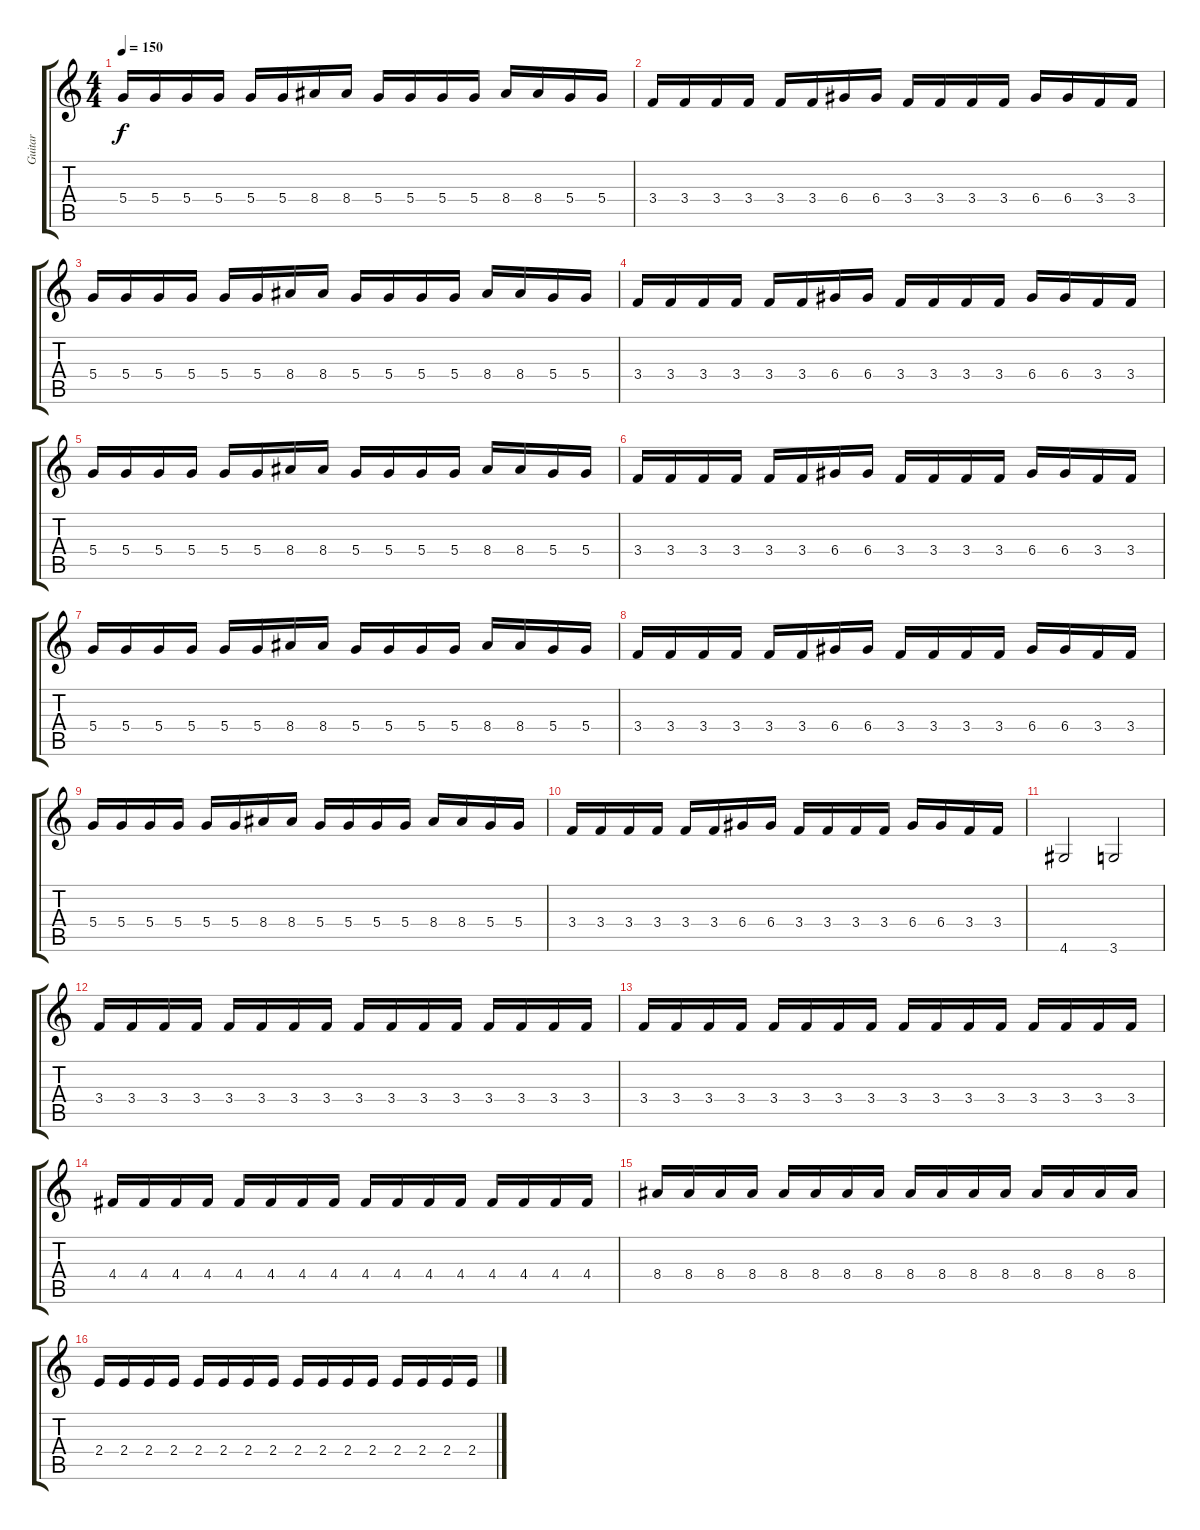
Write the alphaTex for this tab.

\track ("Guitar" "Guitar") {instrument distortionguitar}
\staff {score tabs}
\tuning (E4 B3 G3 D3 A2 E2) {hide}
\ts (4 4)
\tempo 150
\clef g2
\ks c
5.4.16{dy f} 5.4.16 5.4.16 5.4.16 5.4.16 5.4.16 8.4.16 8.4.16 5.4.16 5.4.16 5.4.16 5.4.16 8.4.16 8.4.16 5.4.16 5.4.16 |
3.4.16 3.4.16 3.4.16 3.4.16 3.4.16 3.4.16 6.4.16 6.4.16 3.4.16 3.4.16 3.4.16 3.4.16 6.4.16 6.4.16 3.4.16 3.4.16 |
5.4.16 5.4.16 5.4.16 5.4.16 5.4.16 5.4.16 8.4.16 8.4.16 5.4.16 5.4.16 5.4.16 5.4.16 8.4.16 8.4.16 5.4.16 5.4.16 |
3.4.16 3.4.16 3.4.16 3.4.16 3.4.16 3.4.16 6.4.16 6.4.16 3.4.16 3.4.16 3.4.16 3.4.16 6.4.16 6.4.16 3.4.16 3.4.16 |
5.4.16 5.4.16 5.4.16 5.4.16 5.4.16 5.4.16 8.4.16 8.4.16 5.4.16 5.4.16 5.4.16 5.4.16 8.4.16 8.4.16 5.4.16 5.4.16 |
3.4.16 3.4.16 3.4.16 3.4.16 3.4.16 3.4.16 6.4.16 6.4.16 3.4.16 3.4.16 3.4.16 3.4.16 6.4.16 6.4.16 3.4.16 3.4.16 |
5.4.16 5.4.16 5.4.16 5.4.16 5.4.16 5.4.16 8.4.16 8.4.16 5.4.16 5.4.16 5.4.16 5.4.16 8.4.16 8.4.16 5.4.16 5.4.16 |
3.4.16 3.4.16 3.4.16 3.4.16 3.4.16 3.4.16 6.4.16 6.4.16 3.4.16 3.4.16 3.4.16 3.4.16 6.4.16 6.4.16 3.4.16 3.4.16 |
5.4.16 5.4.16 5.4.16 5.4.16 5.4.16 5.4.16 8.4.16 8.4.16 5.4.16 5.4.16 5.4.16 5.4.16 8.4.16 8.4.16 5.4.16 5.4.16 |
3.4.16 3.4.16 3.4.16 3.4.16 3.4.16 3.4.16 6.4.16 6.4.16 3.4.16 3.4.16 3.4.16 3.4.16 6.4.16 6.4.16 3.4.16 3.4.16 |
4.6.2 3.6.2 |
3.4.16 3.4.16 3.4.16 3.4.16 3.4.16 3.4.16 3.4.16 3.4.16 3.4.16 3.4.16 3.4.16 3.4.16 3.4.16 3.4.16 3.4.16 3.4.16 |
3.4.16 3.4.16 3.4.16 3.4.16 3.4.16 3.4.16 3.4.16 3.4.16 3.4.16 3.4.16 3.4.16 3.4.16 3.4.16 3.4.16 3.4.16 3.4.16 |
4.4.16 4.4.16 4.4.16 4.4.16 4.4.16 4.4.16 4.4.16 4.4.16 4.4.16 4.4.16 4.4.16 4.4.16 4.4.16 4.4.16 4.4.16 4.4.16 |
8.4.16 8.4.16 8.4.16 8.4.16 8.4.16 8.4.16 8.4.16 8.4.16 8.4.16 8.4.16 8.4.16 8.4.16 8.4.16 8.4.16 8.4.16 8.4.16 |
2.4.16 2.4.16 2.4.16 2.4.16 2.4.16 2.4.16 2.4.16 2.4.16 2.4.16 2.4.16 2.4.16 2.4.16 2.4.16 2.4.16 2.4.16 2.4.16
